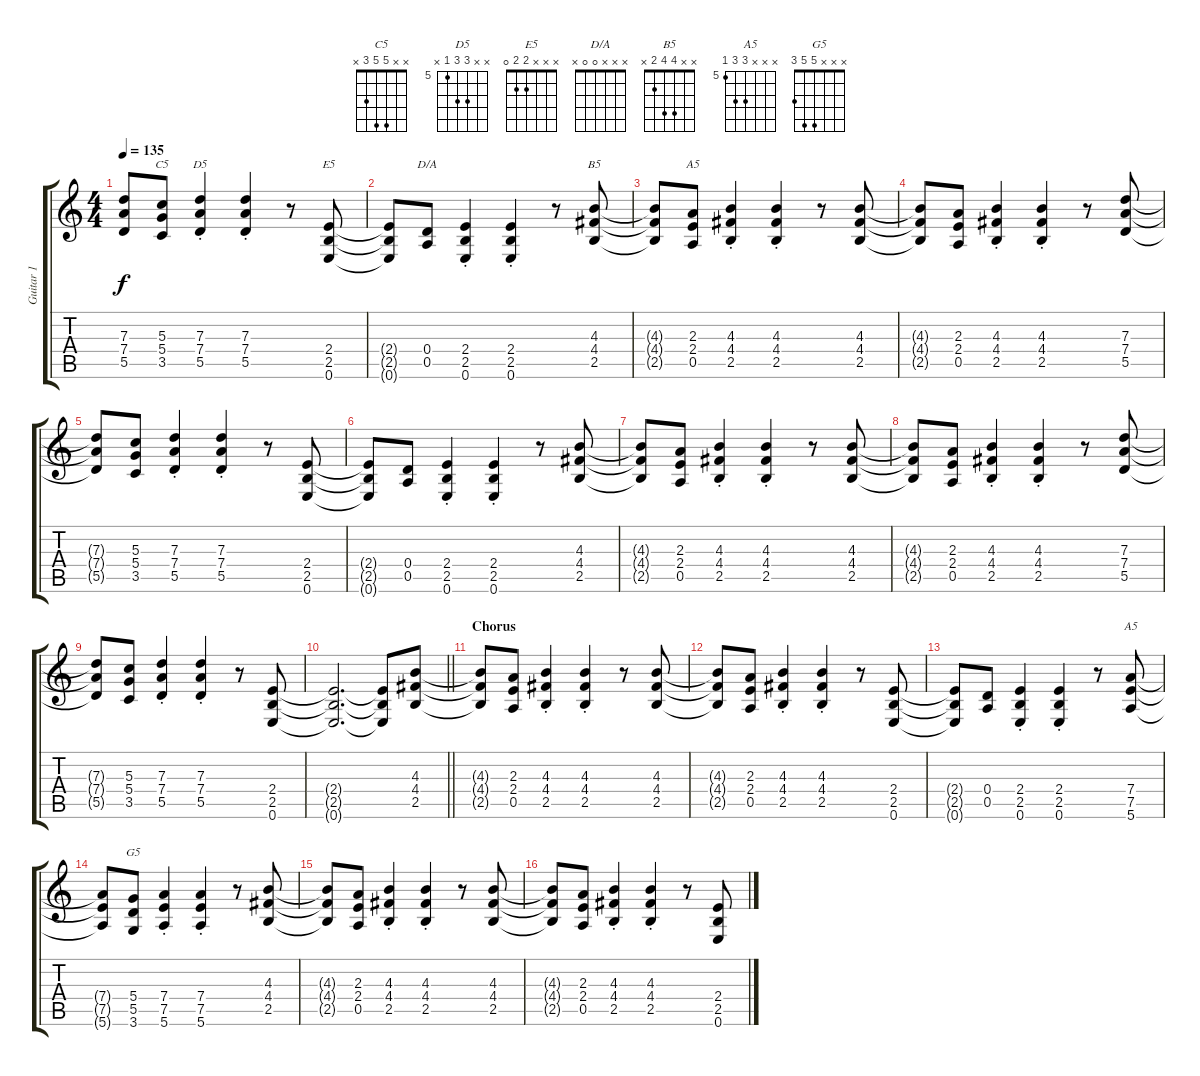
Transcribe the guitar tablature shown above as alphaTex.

\track ("Guitar 1" "Guitar 1") {instrument overdrivenguitar}
\staff {score tabs}
\tuning (E4 B3 G3 D3 A2 E2) {hide}
\chord ("C5" x x 5 5 3 x)
\chord ("D5" x x 7 7 5 x) {firstfret 5}
\chord ("E5" x x x 2 2 0)
\chord ("D/A" x x x 0 0 x)
\chord ("B5" x x 4 4 2 x)
\chord ("A5" x x 2 2 0 x)
\chord ("A5" x x x 7 7 5) {firstfret 5}
\chord ("G5" x x x 5 5 3)
\ts (4 4)
\tempo 135
\clef g2
\ks c
(7.3{t} 7.4{t} 5.5{t}).8{dy f} (5.3 5.4 3.5).8{ch "C5"} (7.3{st} 7.4{st} 5.5{st}).4{ch "D5"} (7.3{st} 7.4{st} 5.5{st}).4 r.8 (2.4 2.5 0.6).8{ch "E5"} |
(2.4{t} 2.5{t} 0.6{t}).8 (0.4 0.5).8{ch "D/A"} (2.4{st} 2.5{st} 0.6{st}).4 (2.4{st} 2.5{st} 0.6{st}).4 r.8 (4.3 4.4 2.5).8{ch "B5"} |
(4.3{t} 4.4{t} 2.5{t}).8 (2.3 2.4 0.5).8{ch "A5"} (4.3{st} 4.4{st} 2.5{st}).4 (4.3{st} 4.4{st} 2.5{st}).4 r.8 (4.3 4.4 2.5).8 |
(4.3{t} 4.4{t} 2.5{t}).8 (2.3 2.4 0.5).8 (4.3{st} 4.4{st} 2.5{st}).4 (4.3{st} 4.4{st} 2.5{st}).4 r.8 (7.3 7.4 5.5).8 |
(7.3{t} 7.4{t} 5.5{t}).8 (5.3 5.4 3.5).8 (7.3{st} 7.4{st} 5.5{st}).4 (7.3{st} 7.4{st} 5.5{st}).4 r.8 (2.4 2.5 0.6).8 |
(2.4{t} 2.5{t} 0.6{t}).8 (0.4 0.5).8 (2.4{st} 2.5{st} 0.6{st}).4 (2.4{st} 2.5{st} 0.6{st}).4 r.8 (4.3 4.4 2.5).8 |
(4.3{t} 4.4{t} 2.5{t}).8 (2.3 2.4 0.5).8 (4.3{st} 4.4{st} 2.5{st}).4 (4.3{st} 4.4{st} 2.5{st}).4 r.8 (4.3 4.4 2.5).8 |
(4.3{t} 4.4{t} 2.5{t}).8 (2.3 2.4 0.5).8 (4.3{st} 4.4{st} 2.5{st}).4 (4.3{st} 4.4{st} 2.5{st}).4 r.8 (7.3 7.4 5.5).8 |
(7.3{t} 7.4{t} 5.5{t}).8 (5.3 5.4 3.5).8 (7.3{st} 7.4{st} 5.5{st}).4 (7.3{st} 7.4{st} 5.5{st}).4 r.8 (2.4 2.5 0.6).8 |
\barLineRight lightlight
(2.4{t} 2.5{t} 0.6{t}).2{d} (2.4{t} 2.5{t} 0.6{t}).8 (4.3 4.4 2.5).8 |
\section ("" "Chorus")
(4.3{t} 4.4{t} 2.5{t}).8 (2.3 2.4 0.5).8 (4.3{st} 4.4{st} 2.5{st}).4 (4.3{st} 4.4{st} 2.5{st}).4 r.8 (4.3 4.4 2.5).8 |
(4.3{t} 4.4{t} 2.5{t}).8 (2.3 2.4 0.5).8 (4.3{st} 4.4{st} 2.5{st}).4 (4.3{st} 4.4{st} 2.5{st}).4 r.8 (2.4 2.5 0.6).8 |
(2.4{t} 2.5{t} 0.6{t}).8 (0.4 0.5).8 (2.4{st} 2.5{st} 0.6{st}).4 (2.4{st} 2.5{st} 0.6{st}).4 r.8 (7.4 7.5 5.6).8{ch "A5"} |
(7.4{t} 7.5{t} 5.6{t}).8 (5.4 5.5 3.6).8{ch "G5"} (7.4{st} 7.5{st} 5.6{st}).4 (7.4{st} 7.5{st} 5.6{st}).4 r.8 (4.3 4.4 2.5).8 |
(4.3{t} 4.4{t} 2.5{t}).8 (2.3 2.4 0.5).8 (4.3{st} 4.4{st} 2.5{st}).4 (4.3{st} 4.4{st} 2.5{st}).4 r.8 (4.3 4.4 2.5).8 |
(4.3{t} 4.4{t} 2.5{t}).8 (2.3 2.4 0.5).8 (4.3{st} 4.4{st} 2.5{st}).4 (4.3{st} 4.4{st} 2.5{st}).4 r.8 (2.4 2.5 0.6).8
